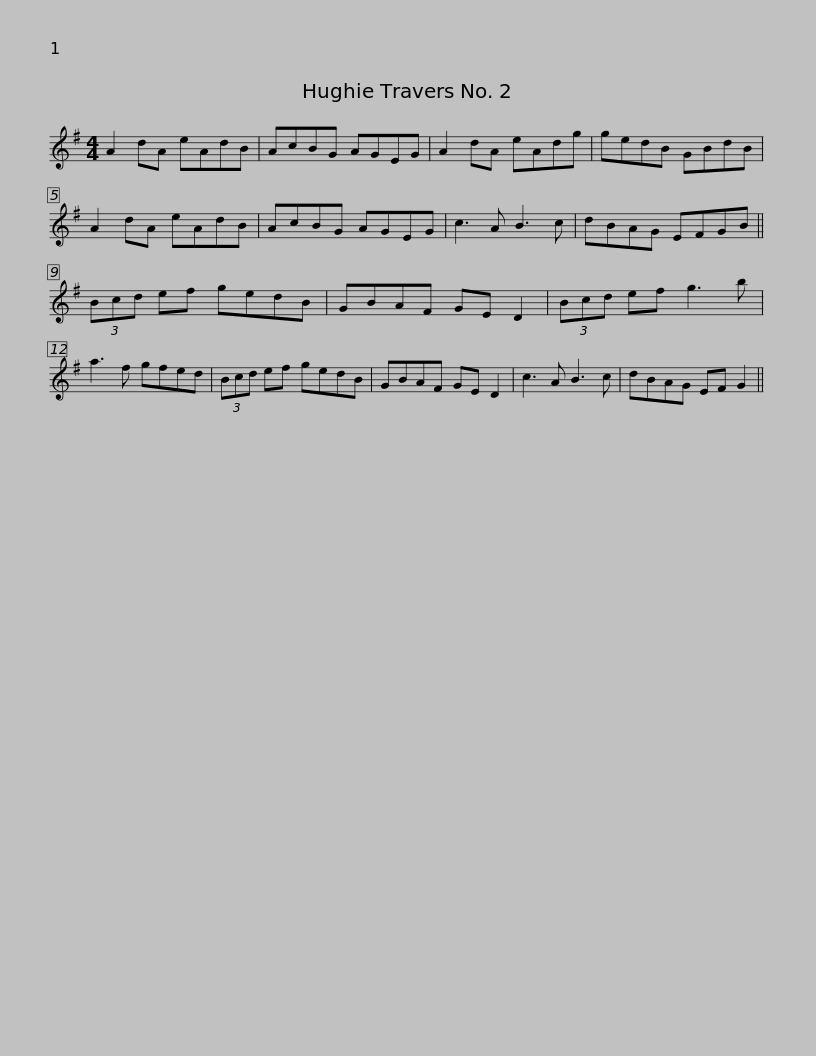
X:1
L:1/8
M:4/4
I:linebreak $
K:G
V:1 treble
V:1
 A2 dA eAdB | AcBG AGEG | A2 dA eAdg | gedB GBdB | A2 dA eAdB | %5
 AcBG AGEG |$ c3 A B3 c | dBAG EFGB || (3Bcd ef gedB | GBAF GE D2 | %10
 (3Bcd ef g3 b | a3 f gfed |$ (3Bcd ef gedB | GBAF GE D2 | c3 A B3 c | %15
 dBAG EF G2 || %16
